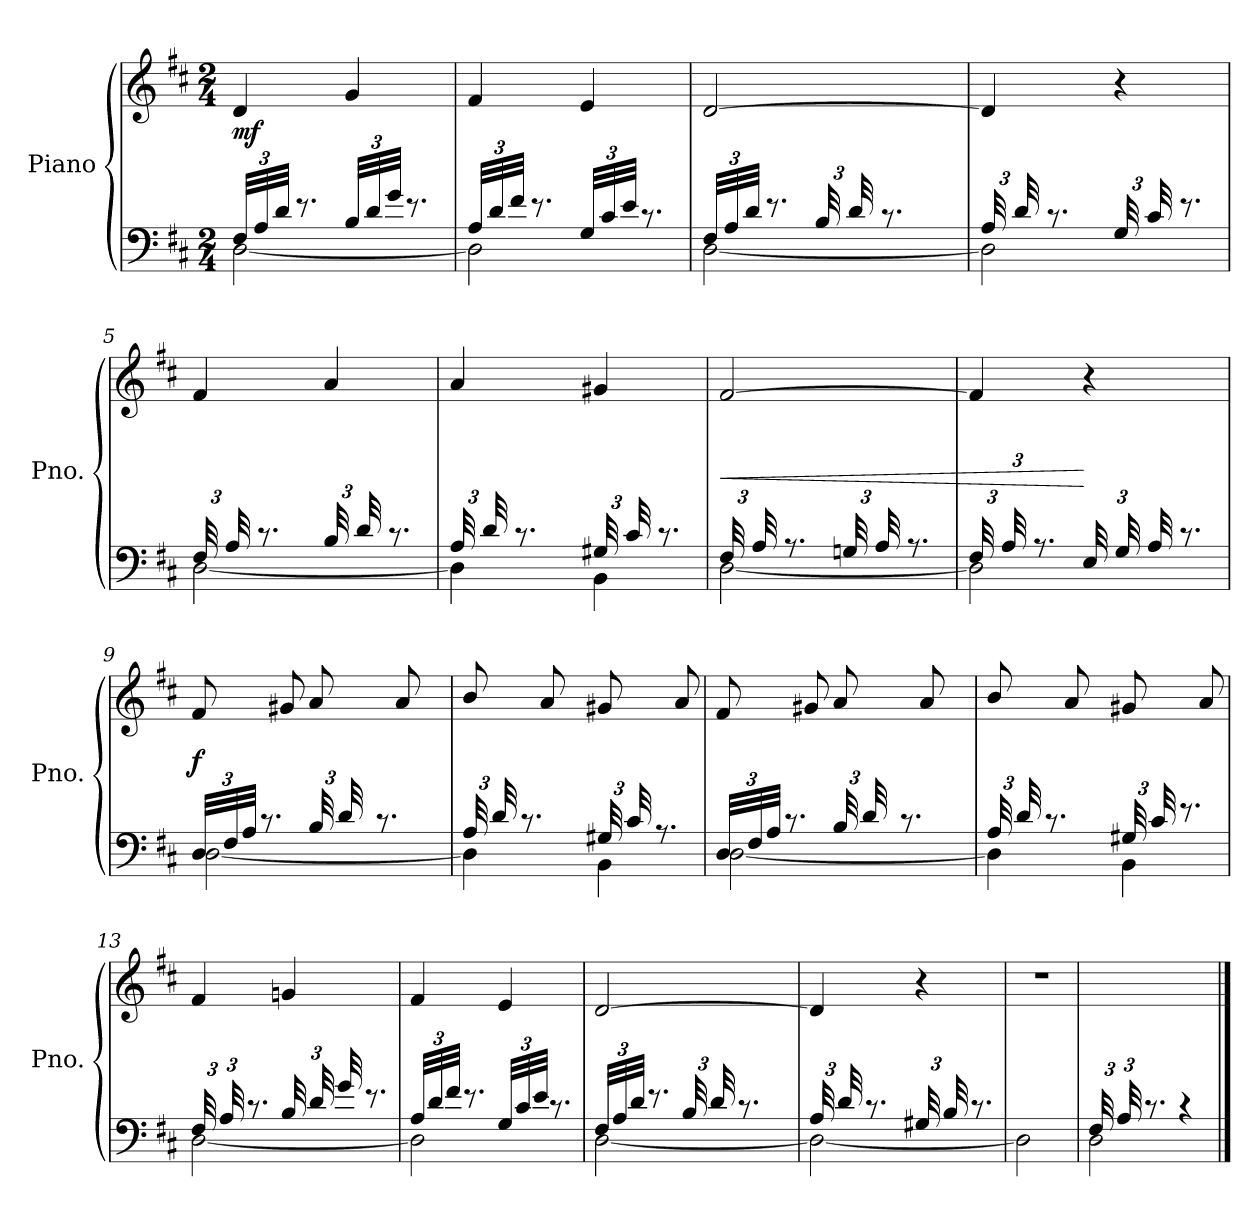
**kern	**kern	**dynam
*part1	*part1	*part1
*staff2	*staff1	*staff1/2
*I"Piano	*	*
*I'Pno.	*	*
*clefF4	*clefG2	*
*k[f#c#]	*k[f#c#]	*
*M2/4	*M2/4	*
*Xbrackettup	*	*
=1	=1	=1
*^	*	*
!	!	!	!LO:DY:b
48F#/LLL	[2D\	4d/	mf
48A/	.	.	.
48d/JJJ	.	.	.
8.r	.	.	.
48B/LLL	.	4g/	.
48d/	.	.	.
48g/JJJ	.	.	.
8.r	.	.	.
=2	=2	=2	=2
48A/LLL	2D\]	4f#/	.
48d/	.	.	.
48f#/JJJ	.	.	.
8.r	.	.	.
48G/LLL	.	4e/	.
48c#/	.	.	.
48e/JJJ	.	.	.
8.r	.	.	.
=3	=3	=3	=3
*	*	*^	*
48F#/LLL	[2D\	[2d/	24%7ryy	.
48A/	.	.	.	.
48d/JJJ	.	.	.	.
8.r	.	.	.	.
(>48B/LLL	.	.	.	.
48d/	.	.	.	.
48ryy	.	.	48g\JJJ)	.
8.r	.	.	8.ryy	.
=4	=4	=4	=4	=4
(>48A/LLL	2D\]	4d/]	24ryy	.
48d/	.	.	.	.
48ryy	.	.	48f#\JJJ)	.
8.r	.	.	48%11ryy	.
(>48G/LLL	.	4r	.	.
48c#/	.	.	.	.
48ryy	.	.	48e\JJJ)	.
8.r	.	.	8.ryy	.
!!LO:LB:g=z	!!
=5	=5	=5	=5	=5
(<48F#/LLL	[2D\	4f#/	24ryy	.
48A/	.	.	.	.
48ryy	.	.	48d\JJJ)	.
8.r	.	.	48%11ryy	.
(<48B/LLL	.	4a/	.	.
48d/	.	.	.	.
48ryy	.	.	48g\JJJ)	.
8.r	.	.	8.ryy	.
=6	=6	=6	=6	=6
(<48A/LLL	4D\]	4a/	24ryy	.
48d/	.	.	.	.
48ryy	.	.	48f#\JJJ)	.
8.r	.	.	48%11ryy	.
(<48G#X/LLL	4BB\	4g#X/	.	.
48c#/	.	.	.	.
48ryy	.	.	48e#X\JJJ)	.
8.r	.	.	8.ryy	.
=7	=7	=7	=7	=7
!	!	!	!	!LO:HP:b
(<48F#/LLL	[2D\	[2f#/	24ryy	<
48A/	.	.	.	.
48ryy	.	.	48d\JJJ)	.
8.r	.	.	48%11ryy	.
(<48Gn/LLL	.	.	.	.
48A/	.	.	.	.
48ryy	.	.	48e\JJJ)	.
8.r	.	.	8.ryy	.
=8	=8	=8	=8	=8
(<48F#/LLL	2D\]	4f#/]	24ryy	.
48A/	.	.	.	.
48ryy	.	.	48d\JJJ)	.
8.r	.	.	4..ryy	.
48E/LLL	.	4r	.	[
48G/	.	.	.	.
48A/JJJ	.	.	.	.
8.r	.	.	.	.
!!LO:LB:g=z	!!
=9	=9	=9	=9	=9
!	!	!	!	!LO:DY:b
48D/LLL	[2D\	8f#/	24%7ryy	f
48F#/	.	.	.	.
48A/JJJ	.	.	.	.
8.r	.	.	.	.
.	.	8g#X/	.	.
(>48B/LLL	.	8a/	.	.
48d/	.	.	.	.
48ryy	.	.	48gn\JJJ)	.
8.r	.	.	8.ryy	.
.	.	8a/	.	.
=10	=10	=10	=10	=10
(>48A/LLL	4D\]	8b/	24ryy	.
48d/	.	.	.	.
48ryy	.	.	48f#\JJJ)	.
8.r	.	.	48%11ryy	.
.	.	8a/	.	.
(>48G#X/LLL	4BB\	8g#X/	.	.
48c#/	.	.	.	.
48ryy	.	.	48e#X\JJJ)	.
8.r	.	.	8.ryy	.
.	.	8a/	.	.
=11	=11	=11	=11	=11
48D/LLL	[2D\	8f#/	24%7ryy	.
48F#/	.	.	.	.
48A/JJJ	.	.	.	.
8.r	.	.	.	.
.	.	8g#X/	.	.
(>48B/LLL	.	8a/	.	.
48d/	.	.	.	.
48ryy	.	.	48gn\JJJ)	.
8.r	.	.	8.ryy	.
.	.	8a/	.	.
=12	=12	=12	=12	=12
(>48A/LLL	4D\]	8b/	24ryy	.
48d/	.	.	.	.
48ryy	.	.	48f#\JJJ)	.
8.r	.	.	48%11ryy	.
.	.	8a/	.	.
(>48G#X/LLL	4BB\	8g#X/	.	.
48c#/	.	.	.	.
48ryy	.	.	48e#X\JJJ)	.
8.r	.	.	8.ryy	.
.	.	8a/	.	.
!!LO:LB:g=z	!!
=13	=13	=13	=13	=13
(>48F#/LLL	[2D\	4f#/	24ryy	.
48A/	.	.	.	.
48ryy	.	.	48d\JJJ)	.
8.r	.	.	4..ryy	.
48B/LLL	.	4gn/	.	.
48d/	.	.	.	.
48g/JJJ	.	.	.	.
8.r	.	.	.	.
*	*	*v	*v	*
=14	=14	=14	=14
48A/LLL	2D\]	4f#/	.
48d/	.	.	.
48f#/JJJ	.	.	.
8.r	.	.	.
48G/LLL	.	4e/	.
48c#/	.	.	.
48e/JJJ	.	.	.
8.r	.	.	.
=15	=15	=15	=15
*	*	*^	*
48F#/LLL	[2D\	[2d/	24%7ryy	.
48A/	.	.	.	.
48d/JJJ	.	.	.	.
8.r	.	.	.	.
(>48B/LLL	.	.	.	.
48d/	.	.	.	.
48ryy	.	.	48g\JJJ)	.
8.r	.	.	8.ryy	.
=16	=16	=16	=16	=16
(>48A/LLL	2D\_	4d/]	24ryy	.
48d/	.	.	.	.
48ryy	.	.	48f#\JJJ)	.
8.r	.	.	48%11ryy	.
(>48G#X/LLL	.	4r	.	.
48B/	.	.	.	.
48ryy	.	.	48e#X\JJJ)	.
8.r	.	.	8.ryy	.
*v	*v	*	*	*
*	*v	*v	*
=17	=17	=17
2D\]	2r	.
=18	=18	=18
*^	*^	*
(>48F#/LLL	2D\	2ryy	24ryy	.
48A/	.	.	.	.
48ryy	.	.	48d\JJJ)	.
8.r	.	.	4..ryy	.
4r	.	.	.	.
*v	*v	*	*	*
*	*v	*v	*
==	==	==
*-	*-	*-
